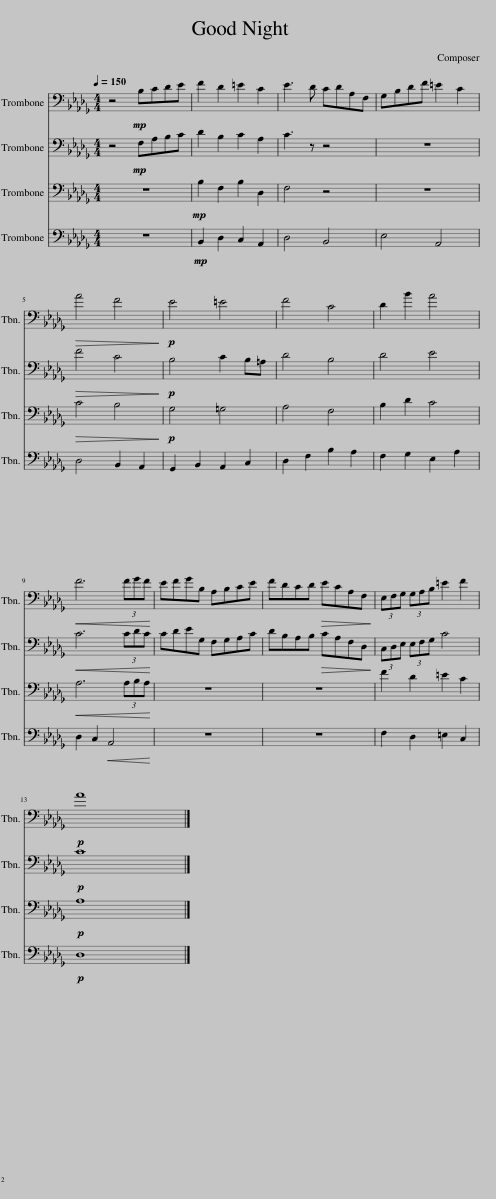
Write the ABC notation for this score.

X:1
%%score 1 2 3 4
L:1/8
Q:1/4=150
M:4/4
I:linebreak $
K:Db
V:1 bass
V:2 bass
V:3 bass
V:4 bass
V:1
 z4!mp! B,CDE | F2 D2 =E2 C2 | E3 D CDA,F, | G,B,DF =E2 C2 |$!>(! A4 F4!>)! | %5
!p! E4 =E4 | F4 C4 | D2 B2 A4 |$!<(! F6 (3FGF!<)! | EFGB, A,B,CE | %10
 FDCD!>(! ECA,F,!>)! | (3E,F,G, (3G,A,B, =E2 F2 |$!p! A8 |] %13
V:2
 z4!mp! F,A,B,C | D2 B,2 C2 A,2 | C3 z z4 | z8 |$!>(! F4 C4!>)! | %5
!p! B,4 C2 B,=A, | D4 B,4 | D4 E4 |$!<(! C6 (3CDC!<)! | CDEG, F,G,A,C | %10
 DB,A,B,!>(! CA,F,D,!>)! | (3C,D,E, (3E,F,G, C4 |$!p! C8 |] %13
V:3
 z8 |!mp! B,2 F,2 B,2 D,2 | F,4 z4 | z8 |$!>(! C4 B,4!>)! | %5
!p! G,4 =G,4 | A,4 F,4 | B,2 D2 C4 |$!<(! A,6 (3A,B,A,!<)! | z8 | %10
 z8 | F2 D2 =E2 C2 |$!p! A,8 |] %13
V:4
 z8 |!mp! B,,2 D,2 C,2 A,,2 | D,4 B,,4 | E,4 A,,4 |$ D,4 B,,2 A,,2 | %5
 G,,2 B,,2 A,,2 C,2 | D,2 F,2 B,2 A,2 | F,2 G,2 E,2 A,2 |$ D,2 C,2!<(! A,,4!<)! | z8 | %10
 z8 | F,2 D,2 =E,2 C,2 |$!p! D,8 |] %13
